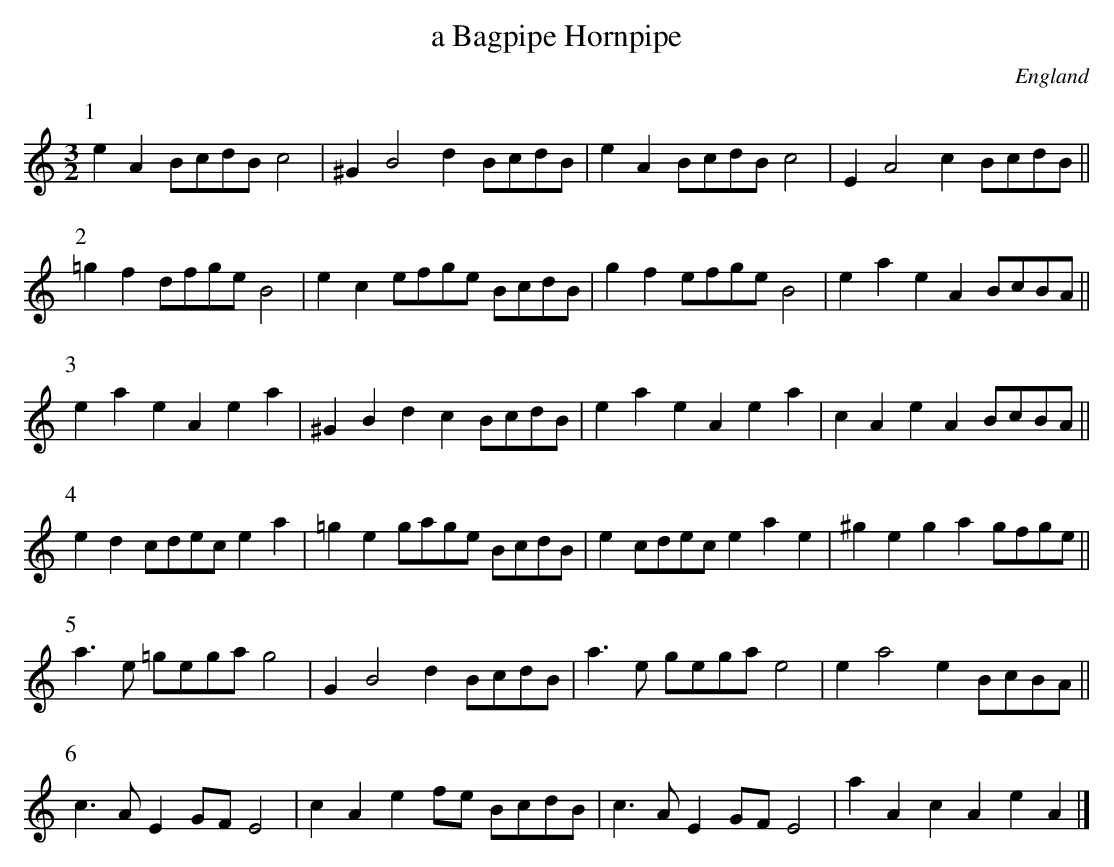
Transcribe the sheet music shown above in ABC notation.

X:1
T:a Bagpipe Hornpipe
L:1/8
M:3/2
O:England
K:C
P:1
e2  A2 BcdB c4 | ^G2 B4 d2   BcdB | e2 A2 BcdB c4 | E2 A4    c2 BcdB ||
P:2
=g2 f2 dfge B4 |  e2 c2 efge BcdB | g2 f2 efge B4 | e2 a2 e2 A2 BcBA ||
P:3
e2 a2 e2 A2 e2 a2 | ^G2 B2 d2 c2 BcdB | e2 a2 e2 A2 e2 a2 | c2 A2 e2 A2 BcBA ||
P:4
e2 d2 cdec e2 a2 | =g2 e2 gage BcdB | e2 cdec e2 a2 e2 | ^g2 e2 g2 a2 gfge ||
P:5
a3 e =gega g4 | G2 B4 d2 BcdB | a3 e gega e4 | e2 a4 e2 BcBA ||
P:6
c3 A E2 GF E4 | c2 A2 e2 fe BcdB | c3 A E2 GF E4 | a2 A2 c2 A2 e2 A2 |]
